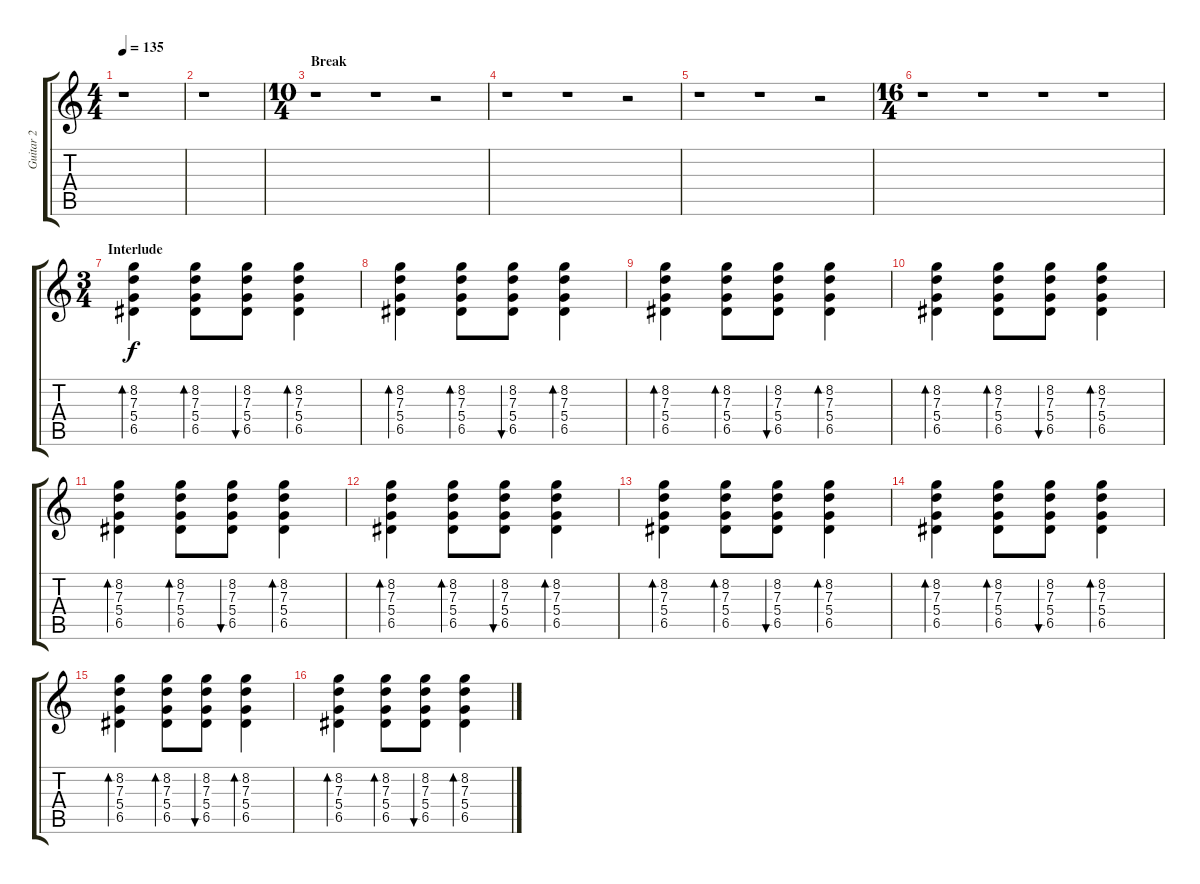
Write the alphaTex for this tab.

\track ("Guitar 2" "Guitar 2") {instrument acousticguitarsteel}
\staff {score tabs}
\tuning (E4 B3 G3 D3 A2 E2) {hide}
\ts (4 4)
\tempo 135
\clef g2
\ks c
r.1{dy f} |
r.1 |
\ts (10 4)
\section ("" "Break")
r.1 r.1 r.2 |
r.1 r.1 r.2 |
r.1 r.1 r.2 |
\ts (16 4)
r.1 r.1 r.1 r.1 |
\ts (3 4)
\section ("" "Interlude")
(8.2 7.3 5.4 6.5).4{bd 60 volume 10} (8.2 7.3 5.4 6.5).8{bd 60} (8.2 7.3 5.4 6.5).8{bu 60} (8.2 7.3 5.4 6.5).4{bd 60} |
(8.2 7.3 5.4 6.5).4{bd 60} (8.2 7.3 5.4 6.5).8{bd 60} (8.2 7.3 5.4 6.5).8{bu 60} (8.2 7.3 5.4 6.5).4{bd 60} |
(8.2 7.3 5.4 6.5).4{bd 60} (8.2 7.3 5.4 6.5).8{bd 60} (8.2 7.3 5.4 6.5).8{bu 60} (8.2 7.3 5.4 6.5).4{bd 60} |
(8.2 7.3 5.4 6.5).4{bd 60} (8.2 7.3 5.4 6.5).8{bd 60} (8.2 7.3 5.4 6.5).8{bu 60} (8.2 7.3 5.4 6.5).4{bd 60} |
(8.2 7.3 5.4 6.5).4{bd 60} (8.2 7.3 5.4 6.5).8{bd 60} (8.2 7.3 5.4 6.5).8{bu 60} (8.2 7.3 5.4 6.5).4{bd 60} |
(8.2 7.3 5.4 6.5).4{bd 60} (8.2 7.3 5.4 6.5).8{bd 60} (8.2 7.3 5.4 6.5).8{bu 60} (8.2 7.3 5.4 6.5).4{bd 60} |
(8.2 7.3 5.4 6.5).4{bd 60} (8.2 7.3 5.4 6.5).8{bd 60} (8.2 7.3 5.4 6.5).8{bu 60} (8.2 7.3 5.4 6.5).4{bd 60} |
(8.2 7.3 5.4 6.5).4{bd 60} (8.2 7.3 5.4 6.5).8{bd 60} (8.2 7.3 5.4 6.5).8{bu 60} (8.2 7.3 5.4 6.5).4{bd 60} |
(8.2 7.3 5.4 6.5).4{bd 60} (8.2 7.3 5.4 6.5).8{bd 60} (8.2 7.3 5.4 6.5).8{bu 60} (8.2 7.3 5.4 6.5).4{bd 60} |
(8.2 7.3 5.4 6.5).4{bd 60} (8.2 7.3 5.4 6.5).8{bd 60} (8.2 7.3 5.4 6.5).8{bu 60} (8.2 7.3 5.4 6.5).4{bd 60}
